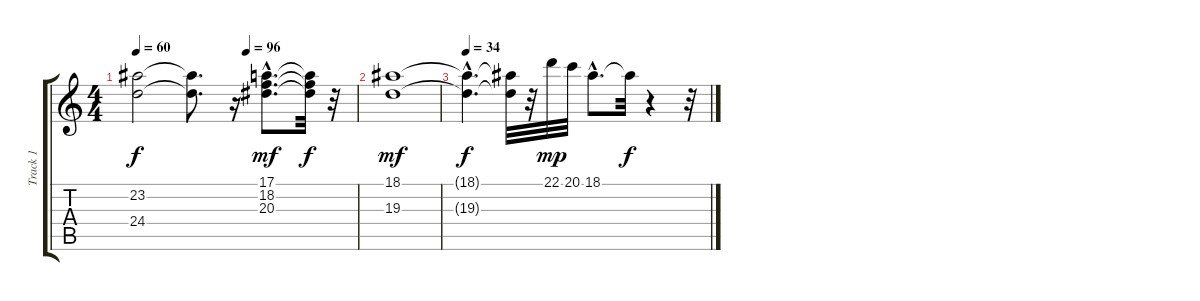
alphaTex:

\track ("Track 1" "Track 1") {instrument acousticgrandpiano}
\staff {score tabs}
\tuning (E4 B3 G3 D3 A2 E2) {hide}
\ts (4 4)
\tempo 60
\tempo (96 0.5)
\clef g2
\ks c
(23.2{t} 24.4{t}).2{dy f} (23.2{t} 24.4{t}).8{d} r.16 (17.1{hac} 18.2{hac} 20.3{hac}).8{d dy mf} (17.1{t} 18.2{t} 20.3{t}).32{dy f} r.32 |
(18.1 19.3).1{dy mf} |
\tempo 34
(18.1{hac t} 19.3{hac t}).4{d dy f} (18.1{t} 19.3{t}).32 r.32 22.1.32{dy mp} 20.1.32 18.1{hac}.8{d} 18.1{t}.32{dy f} r.4 r.32
